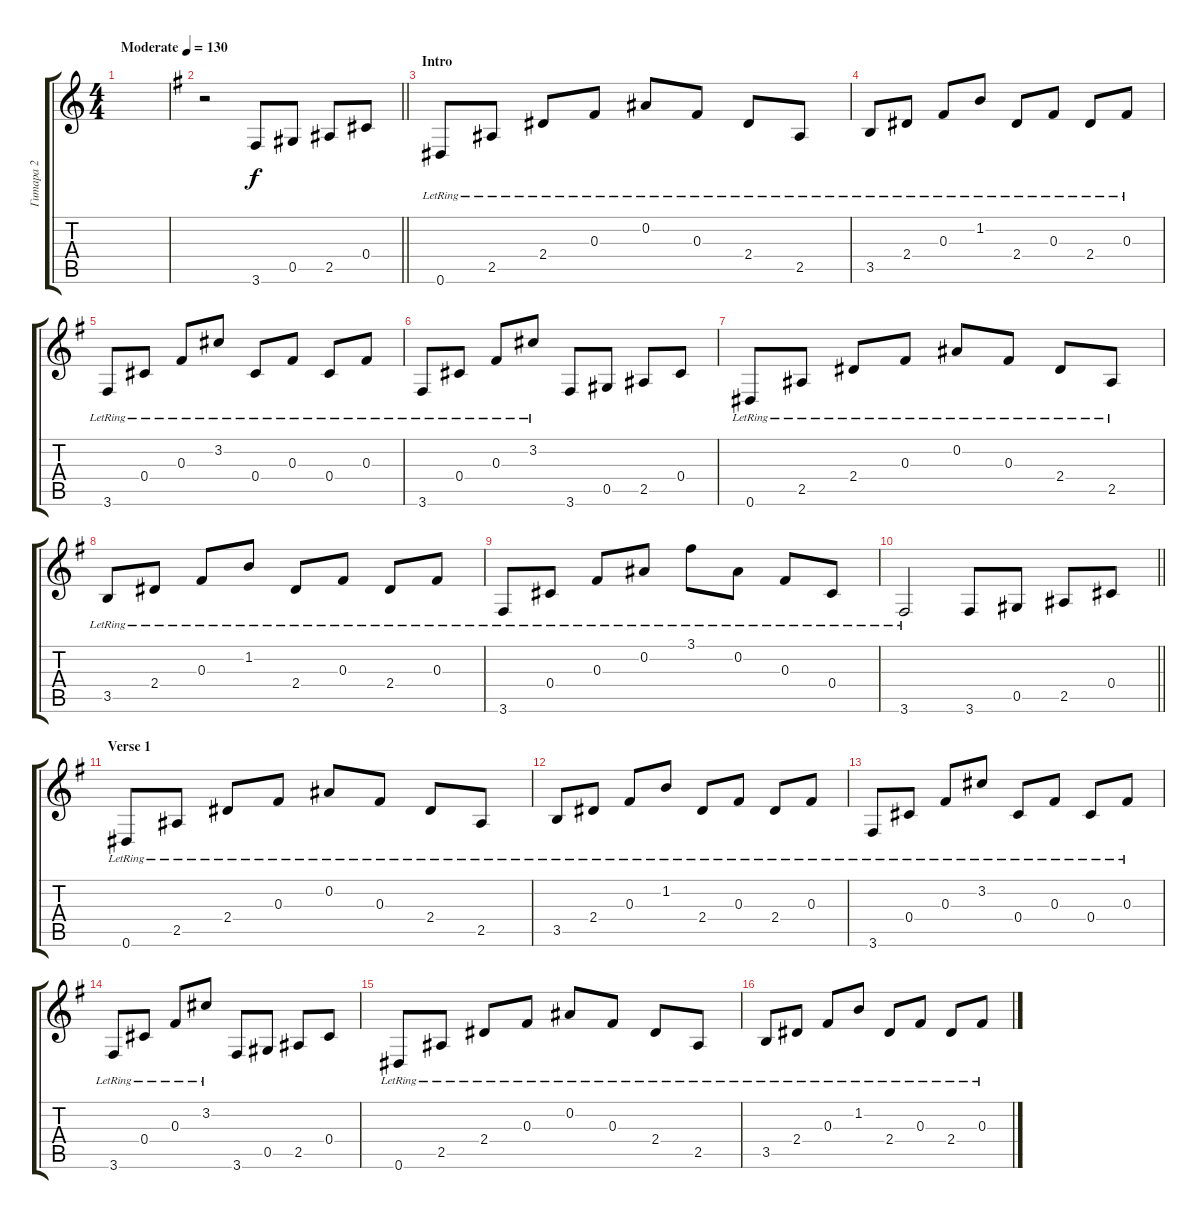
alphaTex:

\track ("Гитара 2" "Гитара 2") {instrument electricguitarclean}
\staff {score tabs}
\tuning (Eb4 Bb3 Gb3 Db3 Ab2 Eb2) {hide}
\ts (4 4)
\tempo (130 "Moderate")
\clef g2
\ks c
|
\barLineRight lightlight
\ks eminor
r.2{instrument electricguitarclean} 3.6.8 0.5.8 2.5.8 0.4.8 |
\section ("" "Intro")
0.6{lr}.8 2.5{lr}.8 2.4{lr}.8 0.3{lr}.8 0.2{lr}.8 0.3{lr}.8 2.4{lr}.8 2.5{lr}.8 |
3.5{lr}.8 2.4{lr}.8 0.3{lr}.8 1.2{lr}.8 2.4{lr}.8 0.3{lr}.8 2.4{lr}.8 0.3{lr}.8 |
3.6{lr}.8 0.4{lr}.8 0.3{lr}.8 3.2{lr}.8 0.4{lr}.8 0.3{lr}.8 0.4{lr}.8 0.3{lr}.8 |
3.6{lr}.8 0.4{lr}.8 0.3{lr}.8 3.2{lr}.8 3.6.8 0.5.8 2.5.8 0.4.8 |
0.6{lr}.8 2.5{lr}.8 2.4{lr}.8 0.3{lr}.8 0.2{lr}.8 0.3{lr}.8 2.4{lr}.8 2.5{lr}.8 |
3.5{lr}.8 2.4{lr}.8 0.3{lr}.8 1.2{lr}.8 2.4{lr}.8 0.3{lr}.8 2.4{lr}.8 0.3{lr}.8 |
3.6{lr}.8 0.4{lr}.8 0.3{lr}.8 0.2{lr}.8 3.1{lr}.8 0.2{lr}.8 0.3{lr}.8 0.4{lr}.8 |
\barLineRight lightlight
3.6{lr}.2 3.6.8 0.5.8 2.5.8 0.4.8 |
\section ("" "Verse 1")
0.6{lr}.8 2.5{lr}.8 2.4{lr}.8 0.3{lr}.8 0.2{lr}.8 0.3{lr}.8 2.4{lr}.8 2.5{lr}.8 |
3.5{lr}.8 2.4{lr}.8 0.3{lr}.8 1.2{lr}.8 2.4{lr}.8 0.3{lr}.8 2.4{lr}.8 0.3{lr}.8 |
3.6{lr}.8 0.4{lr}.8 0.3{lr}.8 3.2{lr}.8 0.4{lr}.8 0.3{lr}.8 0.4{lr}.8 0.3{lr}.8 |
3.6{lr}.8 0.4{lr}.8 0.3{lr}.8 3.2{lr}.8 3.6.8 0.5.8 2.5.8 0.4.8 |
0.6{lr}.8 2.5{lr}.8 2.4{lr}.8 0.3{lr}.8 0.2{lr}.8 0.3{lr}.8 2.4{lr}.8 2.5{lr}.8 |
3.5{lr}.8 2.4{lr}.8 0.3{lr}.8 1.2{lr}.8 2.4{lr}.8 0.3{lr}.8 2.4{lr}.8 0.3{lr}.8
